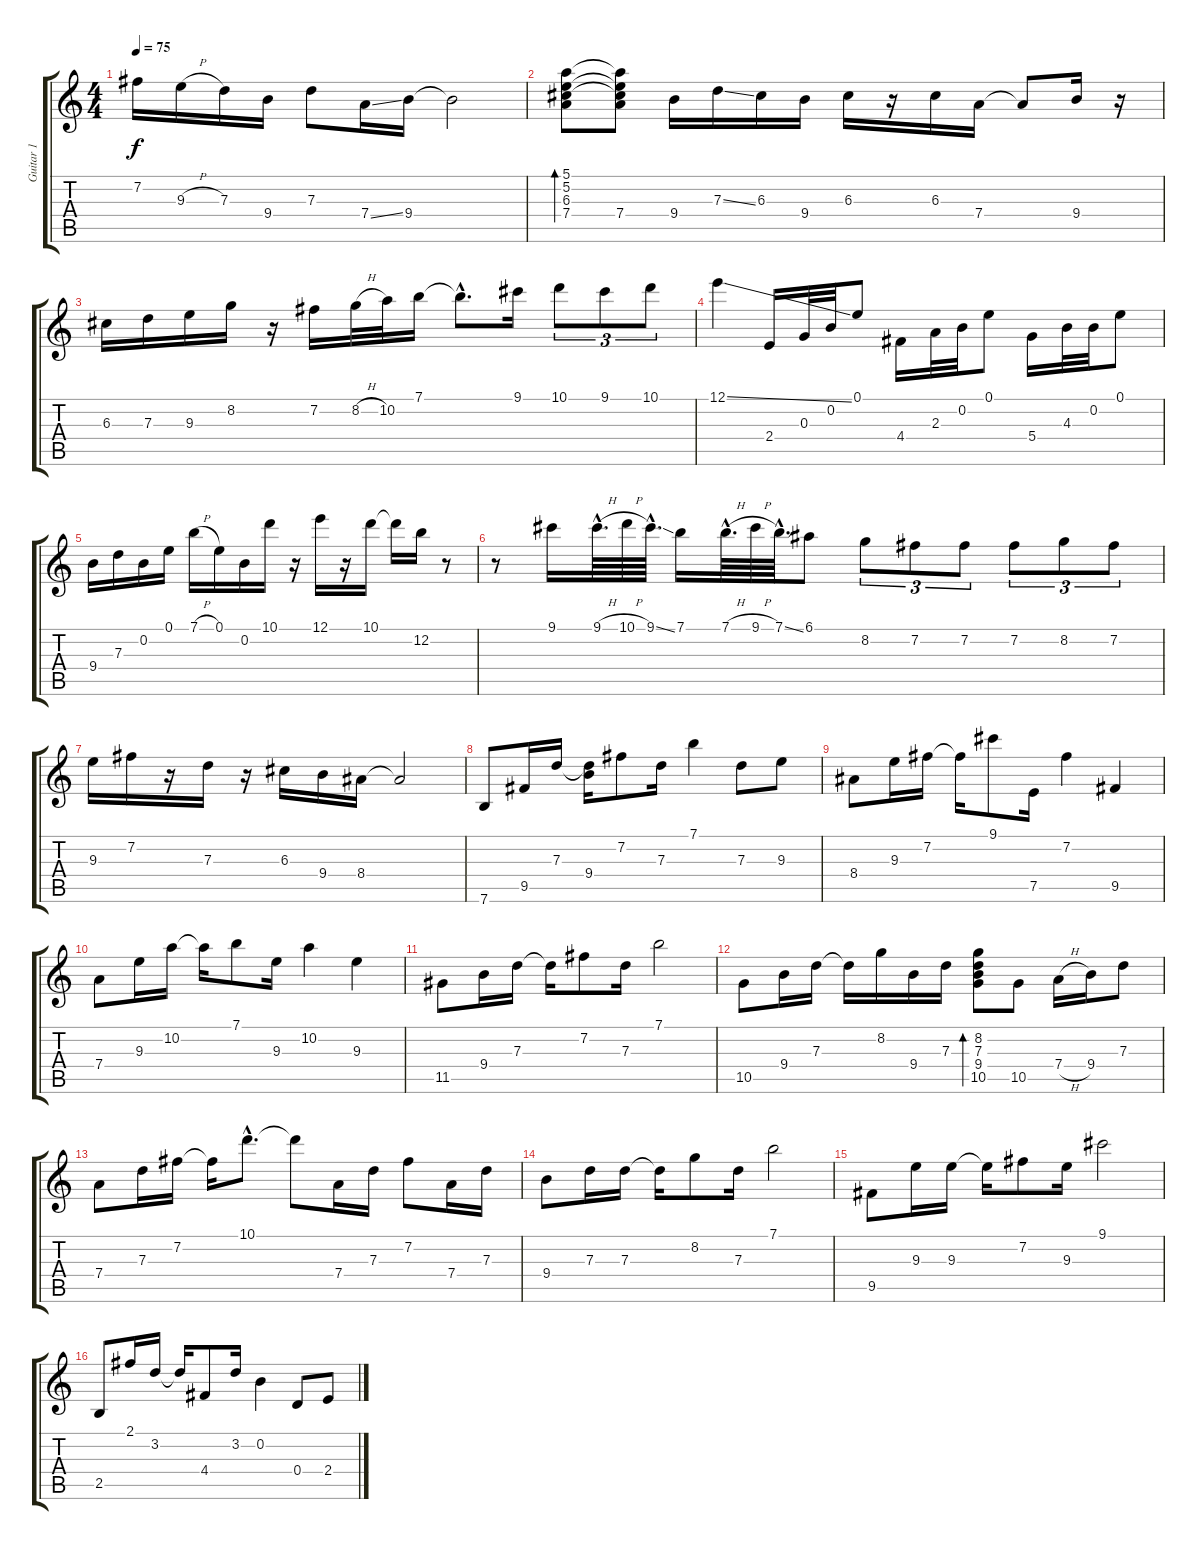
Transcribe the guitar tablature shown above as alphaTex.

\track ("Guitar 1" "Guitar 1") {instrument acousticguitarsteel}
\staff {score tabs}
\tuning (E4 B3 G3 D3 A2 E2) {hide}
\ts (4 4)
\tempo 75
\clef g2
\ks c
7.2{t}.16{dy f} 9.3{h}.16 7.3.16 9.4.16 7.3.8 7.4{ss}.16 9.4.16 9.4{t}.2 |
(5.1 5.2 6.3 7.4).8{bd 240} (5.1{t} 5.2{t} 6.3{t} 7.4).8 9.4.16 7.3{ss}.16 6.3.16 9.4.16 6.3.16 r.16 6.3.16 7.4.16 7.4{t}.8 9.4.16 r.16 |
6.3.16 7.3.16 9.3.16 8.2.16 r.16 7.2.16 8.2{h}.32 10.2.32 7.1.16 7.1{hac t}.8{d} 9.1.16 10.1.8{tu (3 2)} 9.1.8{tu (3 2)} 10.1.8{tu (3 2)} |
12.1{ss}.4 2.4.16 0.3.32 0.2.32 0.1.8 4.4.16 2.3.32 0.2.32 0.1.8 5.4.16 4.3.32 0.2.32 0.1.8 |
9.4.16 7.3.16 0.2.16 0.1.16 7.1{h}.16 0.1.16 0.2.16 10.1.16 r.16 12.1.16 r.16 10.1.16 10.1{t}.16 12.2.16 r.8 |
r.8 9.1.16 9.1{h hac}.64{d} 10.1{h}.64 9.1{ss hac}.64{d} 7.1.16 7.1{h hac}.64{d} 9.1{h}.64 7.1{ss hac}.64{d} 6.1.8 8.2.8{tu (3 2)} 7.2.8{tu (3 2)} 7.2.8{tu (3 2)} 7.2.8{tu (3 2)} 8.2.8{tu (3 2)} 7.2.8{tu (3 2)} |
9.3.16 7.2.16 r.16 7.3.16 r.16 6.3.16 9.4.16 8.4.16 8.4{t}.2 |
7.6.8 9.5.16 7.3.16 (7.3{t} 9.4).16 7.2.8 7.3.16 7.1.4 7.3.8 9.3.8 |
8.4.8 9.3.16 7.2.16 7.2{t}.16 9.1.8 7.5.16 7.2.4 9.5.4 |
7.4.8 9.3.16 10.2.16 10.2{t}.16 7.1.8 9.3.16 10.2.4 9.3.4 |
11.5.8 9.4.16 7.3.16 7.3{t}.16 7.2.8 7.3.16 7.1.2 |
10.5.8 9.4.16 7.3.16 7.3{t}.16 8.2.16 9.4.16 7.3.16 (8.2 7.3 9.4 10.5).8{bd 240} 10.5.8 7.4{h}.16 9.4.16 7.3.8 |
7.4.8 7.3.16 7.2.16 7.2{t}.16 10.1{hac}.8{d} 10.1{t}.8 7.4.16 7.3.16 7.2.8 7.4.16 7.3.16 |
9.4.8 7.3.16 7.3.16 7.3{t}.16 8.2.8 7.3.16 7.1.2 |
9.5.8 9.3.16 9.3.16 9.3{t}.16 7.2.8 9.3.16 9.1.2 |
2.5.8 2.1.16 3.2.16 3.2{t}.16 4.4.8 3.2.16 0.2.4 0.4.8 2.4.8
